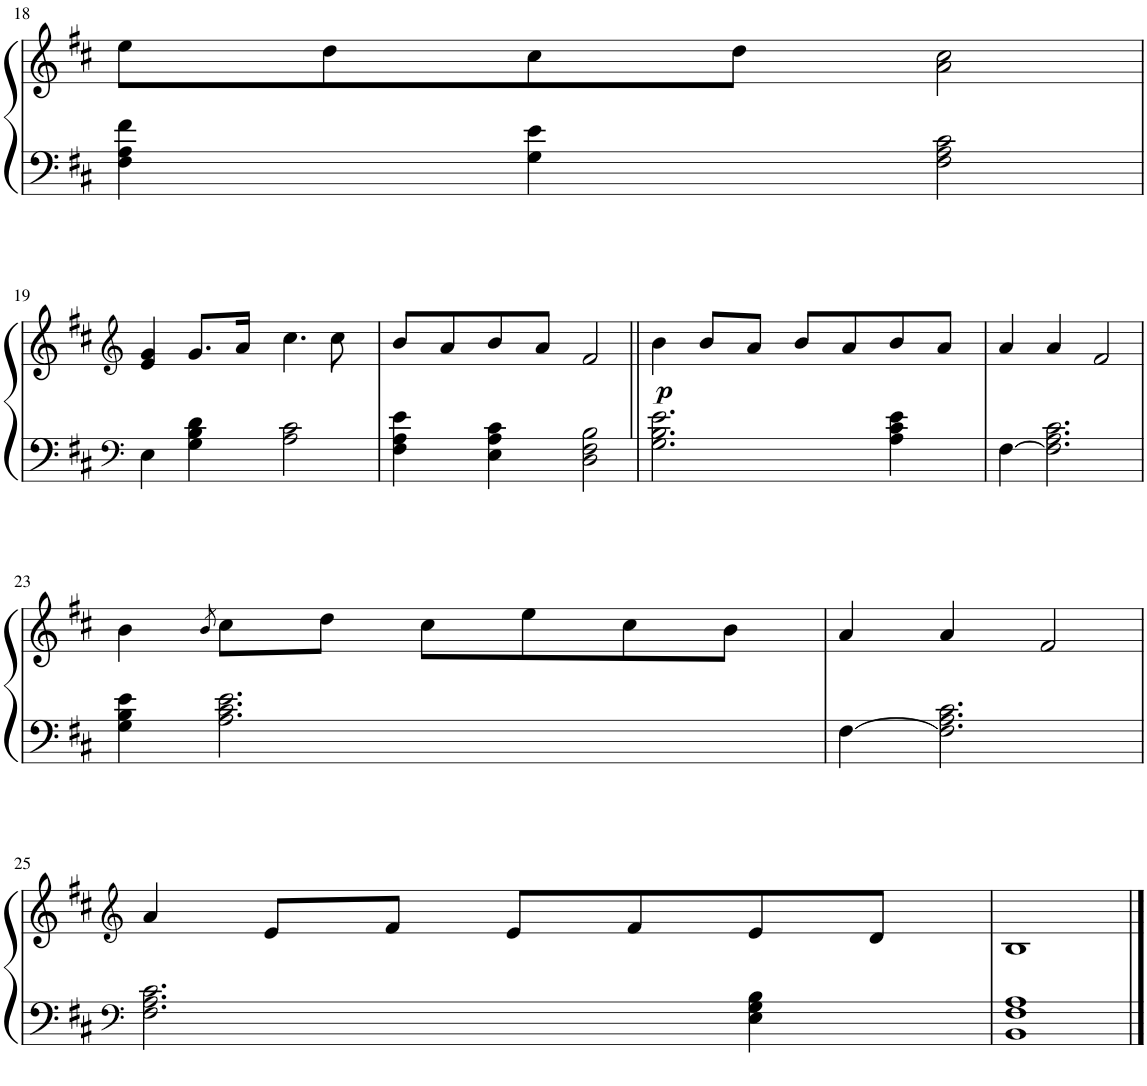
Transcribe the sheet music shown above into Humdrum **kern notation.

**kern	**kern	**dynam
*part1	*part1	*part1
*staff2	*staff1	*staff1/2
*I"unbenannt2	*	*
!!LO:PB:g=z
*clefF4	*clefG2	*
*k[f#c#]	*k[f#c#]	*
*M4/4	*M4/4	*
=18	=18	=18
4F#\ 4A\ 4f#\	8ee\L	.
.	8dd\	.
4G\ 4e\	8cc#\	.
.	8dd\J	.
2F#\ 2A\ 2c#\	2a\ 2cc#\	.
!!LO:LB:g=z
=19	=19	=19
*clefF4	*clefG2	*
4E\	4e/ 4g/	.
4G\ 4B\ 4d\	8.g/L	.
.	16a/Jk	.
2A\ 2c#\	4.cc#\	.
.	8cc#\	.
=20	=20	=20
4F#\ 4A\ 4e\	8b/L	.
.	8a/	.
4E\ 4A\ 4c#\	8b/	.
.	8a/J	.
2D\ 2F#\ 2B\	2f#/	.
=21||	=21||	=21||
!	!	!LO:DY:b
2.G\ 2.B\ 2.e\	4b\	p
.	8b/L	.
.	8a/J	.
.	8b/L	.
.	8a/	.
4A\ 4c#\ 4e\	8b/	.
.	8a/J	.
=22	=22	=22
[4F#\	4a/	.
2.F#\] 2.A\ 2.c#\	4a/	.
.	2f#/	.
!!LO:LB:g=z
=23	=23	=23
4G\ 4B\ 4e\	4b\	.
.	8qb/	.
2.A\ 2.c#\ 2.e\	8cc#\L	.
.	8dd\J	.
.	8cc#\L	.
.	8ee\	.
.	8cc#\	.
.	8b\J	.
=24	=24	=24
[4F#\	4a/	.
2.F#\] 2.A\ 2.c#\	4a/	.
.	2f#/	.
!!LO:LB:g=z
=25	=25	=25
*clefF4	*clefG2	*
2.F#\ 2.A\ 2.c#\	4a/	.
.	8e/L	.
.	8f#/J	.
.	8e/L	.
.	8f#/	.
4E\ 4G\ 4B\	8e/	.
.	8d/J	.
=26	=26	=26
1BB 1F# 1A	1B	.
==	==	==
*-	*-	*-
